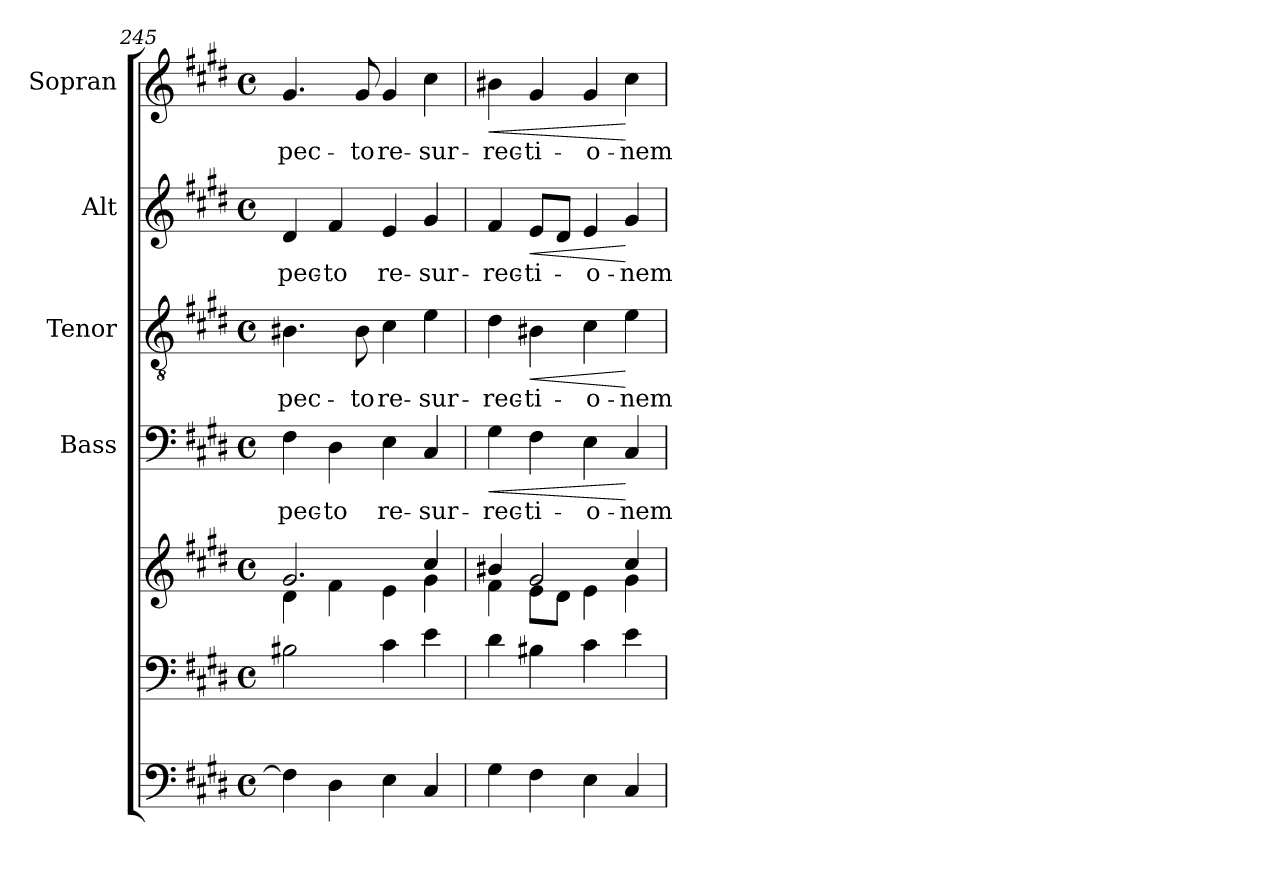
**kern	**kern	**kern	**kern	**text	**dynam	**kern	**text	**dynam	**kern	**text	**dynam	**kern	**text	**dynam
*part6	*part5	*part5	*part4	*part4	*part4	*part3	*part3	*part3	*part2	*part2	*part2	*part1	*part1	*part1
*staff7	*staff6	*staff5	*staff4	*staff4	*staff4	*staff3	*staff3	*staff3	*staff2	*staff2	*staff2	*staff1	*staff1	*staff1
*	*	*	*I"Bass	*	*	*I"Tenor	*	*	*I"Alt	*	*	*I"Sopran	*	*
*	*	*	*I'B.	*	*	*I'T.	*	*	*I'A.	*	*	*I'S.	*	*
*clefF4	*clefF4	*clefG2	*clefF4	*	*	*clefGv2	*	*	*clefG2	*	*	*clefG2	*	*
*ITrd7c12	*	*	*	*	*	*	*	*	*	*	*	*	*	*
*k[f#c#g#d#]	*k[f#c#g#d#]	*k[f#c#g#d#]	*k[f#c#g#d#]	*	*	*k[f#c#g#d#]	*	*	*k[f#c#g#d#]	*	*	*k[f#c#g#d#]	*	*
*E:	*E:	*E:	*E:	*	*	*E:	*	*	*E:	*	*	*E:	*	*
*M4/4	*M4/4	*M4/4	*M4/4	*	*	*M4/4	*	*	*M4/4	*	*	*M4/4	*	*
*met(c)	*met(c)	*met(c)	*met(c)	*	*	*met(c)	*	*	*met(c)	*	*	*met(c)	*	*
=245	=245	=245	=245	=245	=245	=245	=245	=245	=245	=245	=245	=245	=245	=245
*	*	*^	*	*	*	*	*	*	*	*	*	*	*	*
!	!	!	!	!	!LO:LY:b	!	!	!LO:LY:b	!	!	!LO:LY:b	!	!	!LO:LY:b	!
4FF#\]	2B#X\	2.g#/	4d#\	4F#\	-pec-	.	4.B#X\	-pec-	.	4d#/	-pec-	.	4.g#/	-pec-	.
!	!	!	!	!	!LO:LY:b	!	!	!	!	!	!LO:LY:b	!	!	!	!
4DD#\	.	.	4f#\	4D#\	-to	.	.	.	.	4f#/	-to	.	.	.	.
!	!	!	!	!	!	!	!	!LO:LY:b	!	!	!	!	!	!LO:LY:b	!
.	.	.	.	.	.	.	8B#\	-to	.	.	.	.	8g#/	-to	.
!	!	!	!	!	!LO:LY:b	!	!	!LO:LY:b	!	!	!LO:LY:b	!	!	!LO:LY:b	!
4EE\	4c#\	.	4e\	4E\	re-	.	4c#\	re-	.	4e/	re-	.	4g#/	re-	.
!	!	!	!	!	!LO:LY:b	!	!	!LO:LY:b	!	!	!LO:LY:b	!	!	!LO:LY:b	!
4CC#/	4e\	4cc#/	4g#\	4C#/	-sur-	.	4e\	-sur-	.	4g#/	-sur-	.	4cc#\	-sur-	.
=246	=246	=246	=246	=246	=246	=246	=246	=246	=246	=246	=246	=246	=246	=246	=246
!	!	!	!	!	!LO:LY:b	!LO:HP:b	!	!LO:LY:b	!	!	!LO:LY:b	!	!	!LO:LY:b	!LO:HP:b
4GG#\	4d#\	4b#X/	4f#\	4G#\	-rec-	<	4d#\	-rec-	.	4f#/	-rec-	.	4b#X\	-rec-	<
!	!	!	!	!	!LO:LY:b	!	!	!LO:LY:b	!LO:HP:b	!	!LO:LY:b	!LO:HP:b	!	!LO:LY:b	!
4FF#\	4B#X\	2g#/	8e\L	4F#\	-ti-	.	4B#X\	-ti-	<	8e/L	-ti-	<	4g#/	-ti-	.
.	.	.	8d#\J	.	.	.	.	.	.	8d#/J	.	.	.	.	.
!	!	!	!	!	!LO:LY:b	!	!	!LO:LY:b	!	!	!LO:LY:b	!	!	!LO:LY:b	!
4EE\	4c#\	.	4e\	4E\	-o-	.	4c#\	-o-	.	4e/	-o-	.	4g#/	-o-	.
!	!	!	!	!	!LO:LY:b	!	!	!LO:LY:b	!	!	!LO:LY:b	!	!	!LO:LY:b	!
4CC#/	4e\	4cc#/	4g#\	4C#/	-nem	[	4e\	-nem	[	4g#/	-nem	[	4cc#\	-nem	[
*	*	*v	*v	*	*	*	*	*	*	*	*	*	*	*	*
=	=	=	=	=	=	=	=	=	=	=	=	=	=	=
*-	*-	*-	*-	*-	*-	*-	*-	*-	*-	*-	*-	*-	*-	*-
